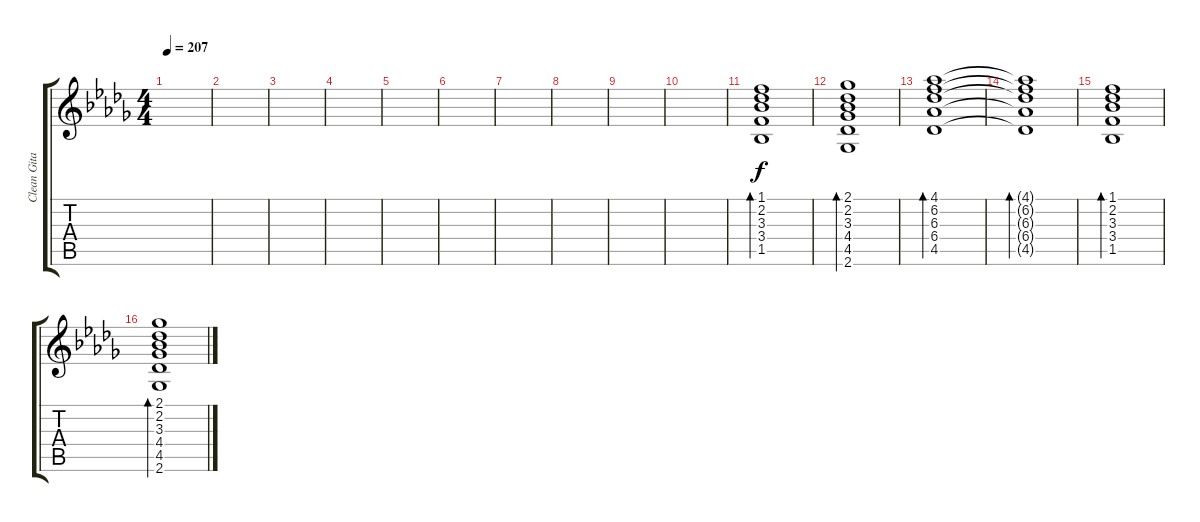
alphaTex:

\track ("Clean Gitarre" "Clean Gita") {instrument electricguitarclean}
\staff {score tabs}
\tuning (E4 B3 G3 D3 A2 E2) {hide}
\ts (4 4)
\tempo 207
\clef g2
\ks bbminor
|
|
|
|
|
|
|
|
|
|
(1.1 2.2 3.3 3.4 1.5).1{bd 240} |
(2.1 2.2 3.3 4.4 4.5 2.6).1{bd 240} |
(4.1 6.2 6.3 6.4 4.5).1{bd 240} |
(4.1{t} 6.2{t} 6.3{t} 6.4{t} 4.5{t}).1{bd 240} |
(1.1 2.2 3.3 3.4 1.5).1{bd 240} |
(2.1 2.2 3.3 4.4 4.5 2.6).1{bd 240}
